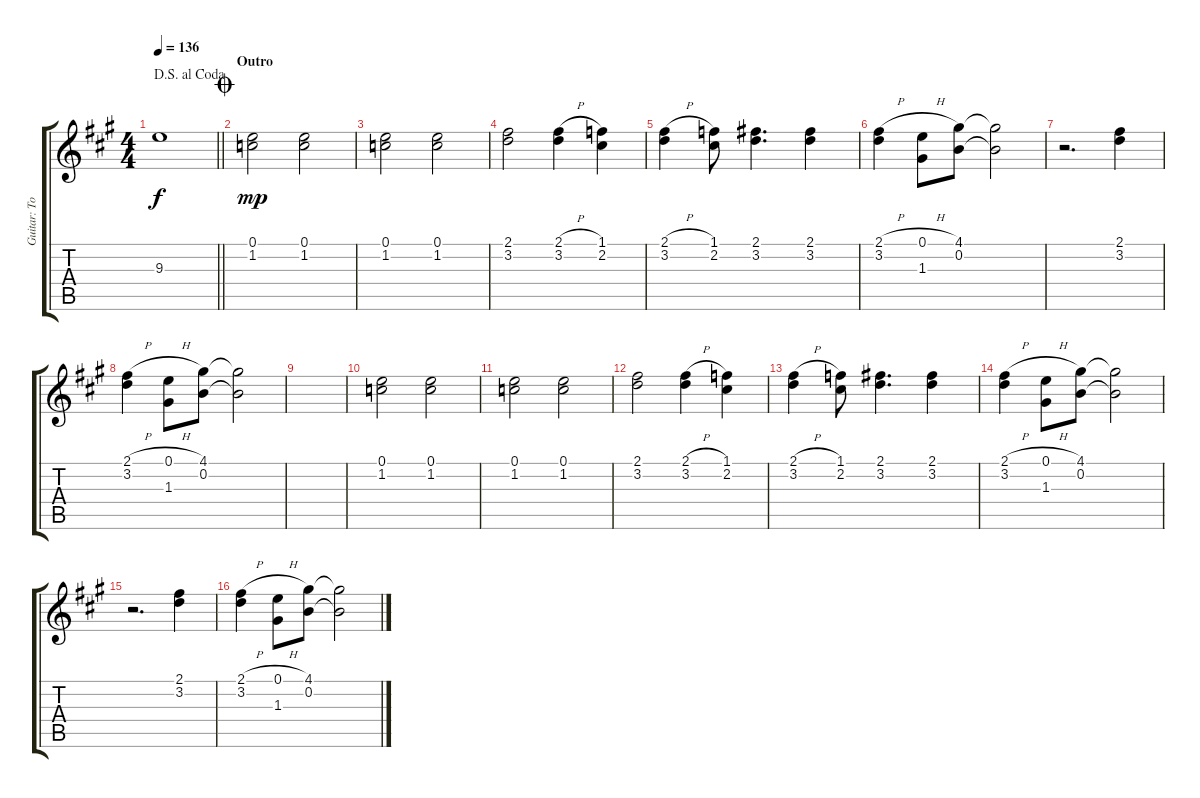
\track ("Guitar: Tony" "Guitar: To") {instrument overdrivenguitar}
\staff {score tabs}
\tuning (E4 B3 G3 D3 A2 E2) {hide}
\ts (4 4)
\jump dalsegnoalcoda
\tempo 136
\clef g2
\barLineRight lightlight
\ks a
9.3{t}.1{dy f} |
\section ("" "Outro")
\jump coda
(0.1 1.2).2{dy mp} (0.1 1.2).2 |
(0.1 1.2).2 (0.1 1.2).2 |
(2.1 3.2).2 (2.1{h} 3.2).4 (1.1 2.2).4 |
(2.1{h} 3.2).4 (1.1 2.2).8 (2.1 3.2).4{d} (2.1 3.2).4 |
(2.1{h} 3.2).4 (0.1{h} 1.3).8 (4.1 0.2).8 (4.1{t} 0.2{t}).2 |
r.2{d} (2.1 3.2).4 |
(2.1{h} 3.2).4 (0.1{h} 1.3).8 (4.1 0.2).8 (4.1{t} 0.2{t}).2 |
|
(0.1 1.2).2 (0.1 1.2).2 |
(0.1 1.2).2 (0.1 1.2).2 |
(2.1 3.2).2 (2.1{h} 3.2).4 (1.1 2.2).4 |
(2.1{h} 3.2).4 (1.1 2.2).8 (2.1 3.2).4{d} (2.1 3.2).4 |
(2.1{h} 3.2).4 (0.1{h} 1.3).8 (4.1 0.2).8 (4.1{t} 0.2{t}).2 |
r.2{d} (2.1 3.2).4 |
(2.1{h} 3.2).4 (0.1{h} 1.3).8 (4.1 0.2).8 (4.1{t} 0.2{t}).2
